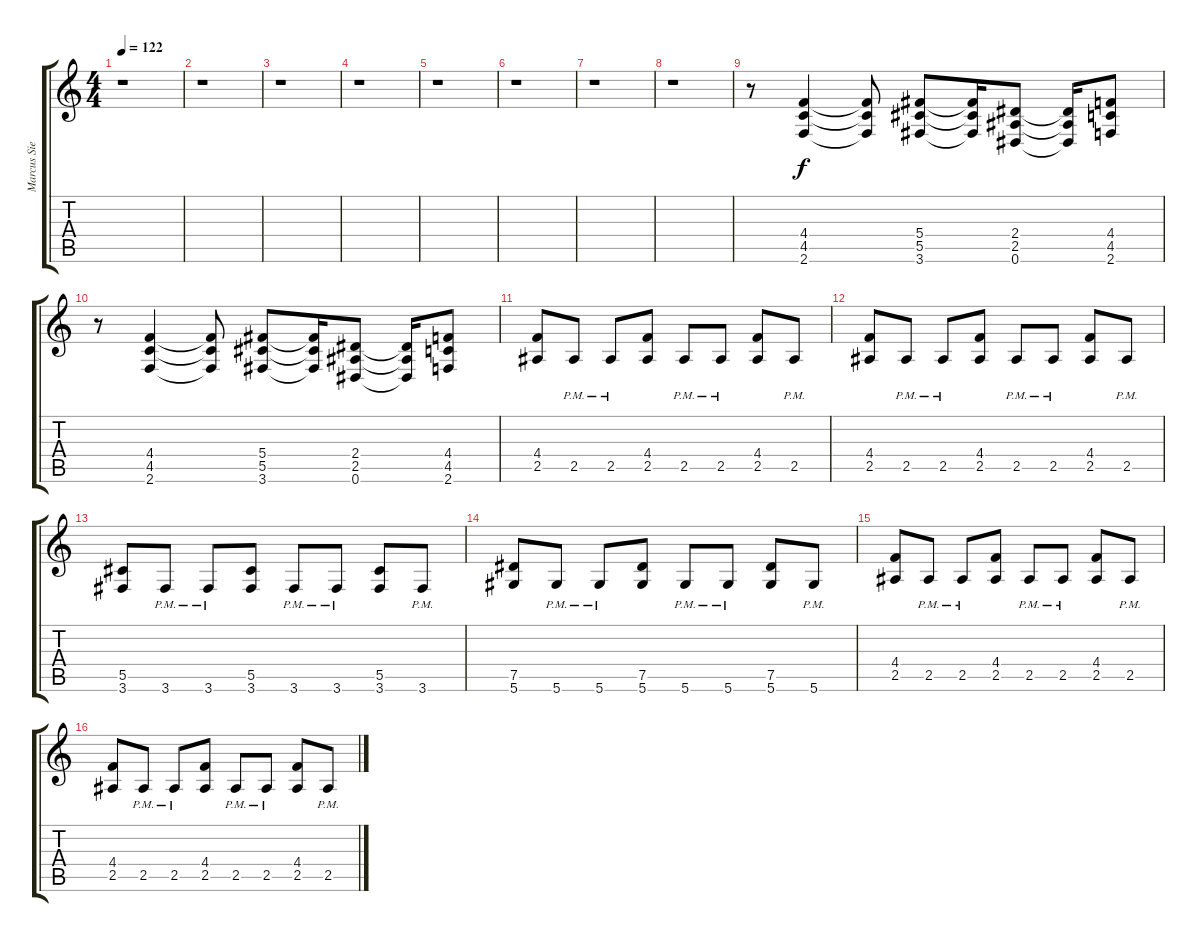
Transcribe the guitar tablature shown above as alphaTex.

\track ("Marcus Siepen" "Marcus Sie") {instrument distortionguitar}
\staff {score tabs}
\tuning (Eb4 Bb3 Gb3 Db3 Ab2 Eb2) {hide}
\ts (4 4)
\tempo 122
\clef g2
\ks c
r.1{dy f instrument distortionguitar} |
r.1 |
r.1 |
r.1 |
r.1 |
r.1 |
r.1 |
r.1 |
r.8 (4.4 4.5 2.6).4 (4.4{t} 4.5{t} 2.6{t}).8 (5.4 5.5 3.6).8 (5.4{t} 5.5{t} 3.6{t}).16 (2.4 2.5 0.6).8 (2.4{t} 2.5{t} 0.6{t}).16 (4.4 4.5 2.6).8 |
r.8 (4.4 4.5 2.6).4 (4.4{t} 4.5{t} 2.6{t}).8 (5.4 5.5 3.6).8 (5.4{t} 5.5{t} 3.6{t}).16 (2.4 2.5 0.6).8 (2.4{t} 2.5{t} 0.6{t}).16 (4.4 4.5 2.6).8 |
(4.4 2.5).8 2.5{pm}.8 2.5{pm}.8 (4.4 2.5).8 2.5{pm}.8 2.5{pm}.8 (4.4 2.5).8 2.5{pm}.8 |
(4.4 2.5).8 2.5{pm}.8 2.5{pm}.8 (4.4 2.5).8 2.5{pm}.8 2.5{pm}.8 (4.4 2.5).8 2.5{pm}.8 |
(5.5 3.6).8 3.6{pm}.8 3.6{pm}.8 (5.5 3.6).8 3.6{pm}.8 3.6{pm}.8 (5.5 3.6).8 3.6{pm}.8 |
(7.5 5.6).8 5.6{pm}.8 5.6{pm}.8 (7.5 5.6).8 5.6{pm}.8 5.6{pm}.8 (7.5 5.6).8 5.6{pm}.8 |
(4.4 2.5).8 2.5{pm}.8 2.5{pm}.8 (4.4 2.5).8 2.5{pm}.8 2.5{pm}.8 (4.4 2.5).8 2.5{pm}.8 |
(4.4 2.5).8 2.5{pm}.8 2.5{pm}.8 (4.4 2.5).8 2.5{pm}.8 2.5{pm}.8 (4.4 2.5).8 2.5{pm}.8
